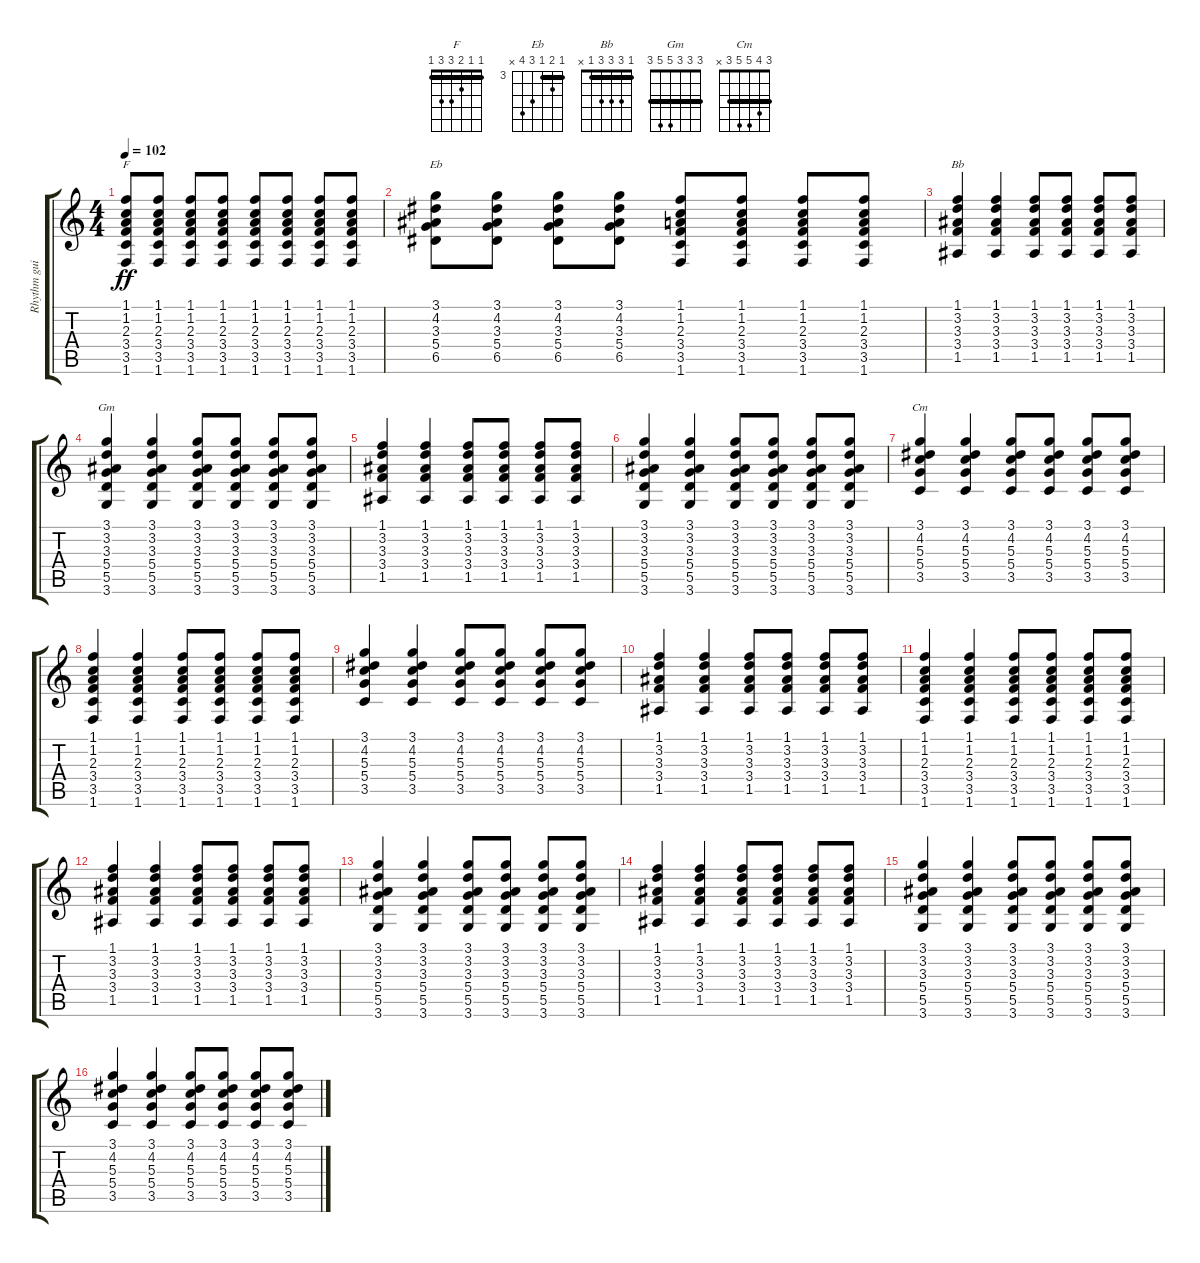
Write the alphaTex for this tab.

\track ("Rhythm guitar" "Rhythm gui") {instrument acousticguitarsteel}
\staff {score tabs}
\tuning (E4 B3 G3 D3 A2 E2) {hide}
\chord ("F" 1 1 2 3 3 1) {barre 1}
\chord ("Eb" 3 4 3 5 6 x) {firstfret 3 barre 3}
\chord ("Bb" 1 3 3 3 1 x) {barre 1}
\chord ("Gm" 3 3 3 5 5 3) {barre 3}
\chord ("Cm" 3 4 5 5 3 x) {barre 3}
\ts (4 4)
\tempo 102
\clef g2
\ks c
(1.1 1.2 2.3 3.4 3.5 1.6).8{ch "F" dy ff} (1.1 1.2 2.3 3.4 3.5 1.6).8 (1.1 1.2 2.3 3.4 3.5 1.6).8 (1.1 1.2 2.3 3.4 3.5 1.6).8 (1.1 1.2 2.3 3.4 3.5 1.6).8 (1.1 1.2 2.3 3.4 3.5 1.6).8 (1.1 1.2 2.3 3.4 3.5 1.6).8 (1.1 1.2 2.3 3.4 3.5 1.6).8 |
(3.1 4.2 3.3 5.4 6.5).8{ch "Eb"} (3.1 4.2 3.3 5.4 6.5).8 (3.1 4.2 3.3 5.4 6.5).8 (3.1 4.2 3.3 5.4 6.5).8 (1.1 1.2 2.3 3.4 3.5 1.6).8 (1.1 1.2 2.3 3.4 3.5 1.6).8 (1.1 1.2 2.3 3.4 3.5 1.6).8 (1.1 1.2 2.3 3.4 3.5 1.6).8 |
(1.1 3.2 3.3 3.4 1.5).4{ch "Bb"} (1.1 3.2 3.3 3.4 1.5).4 (1.1 3.2 3.3 3.4 1.5).8 (1.1 3.2 3.3 3.4 1.5).8 (1.1 3.2 3.3 3.4 1.5).8 (1.1 3.2 3.3 3.4 1.5).8 |
(3.1 3.2 3.3 5.4 5.5 3.6).4{ch "Gm"} (3.1 3.2 3.3 5.4 5.5 3.6).4 (3.1 3.2 3.3 5.4 5.5 3.6).8 (3.1 3.2 3.3 5.4 5.5 3.6).8 (3.1 3.2 3.3 5.4 5.5 3.6).8 (3.1 3.2 3.3 5.4 5.5 3.6).8 |
(1.1 3.2 3.3 3.4 1.5).4 (1.1 3.2 3.3 3.4 1.5).4 (1.1 3.2 3.3 3.4 1.5).8 (1.1 3.2 3.3 3.4 1.5).8 (1.1 3.2 3.3 3.4 1.5).8 (1.1 3.2 3.3 3.4 1.5).8 |
(3.1 3.2 3.3 5.4 5.5 3.6).4 (3.1 3.2 3.3 5.4 5.5 3.6).4 (3.1 3.2 3.3 5.4 5.5 3.6).8 (3.1 3.2 3.3 5.4 5.5 3.6).8 (3.1 3.2 3.3 5.4 5.5 3.6).8 (3.1 3.2 3.3 5.4 5.5 3.6).8 |
(3.1 4.2 5.3 5.4 3.5).4{ch "Cm"} (3.1 4.2 5.3 5.4 3.5).4 (3.1 4.2 5.3 5.4 3.5).8 (3.1 4.2 5.3 5.4 3.5).8 (3.1 4.2 5.3 5.4 3.5).8 (3.1 4.2 5.3 5.4 3.5).8 |
(1.1 1.2 2.3 3.4 3.5 1.6).4 (1.1 1.2 2.3 3.4 3.5 1.6).4 (1.1 1.2 2.3 3.4 3.5 1.6).8 (1.1 1.2 2.3 3.4 3.5 1.6).8 (1.1 1.2 2.3 3.4 3.5 1.6).8 (1.1 1.2 2.3 3.4 3.5 1.6).8 |
(3.1 4.2 5.3 5.4 3.5).4 (3.1 4.2 5.3 5.4 3.5).4 (3.1 4.2 5.3 5.4 3.5).8 (3.1 4.2 5.3 5.4 3.5).8 (3.1 4.2 5.3 5.4 3.5).8 (3.1 4.2 5.3 5.4 3.5).8 |
(1.1 3.2 3.3 3.4 1.5).4 (1.1 3.2 3.3 3.4 1.5).4 (1.1 3.2 3.3 3.4 1.5).8 (1.1 3.2 3.3 3.4 1.5).8 (1.1 3.2 3.3 3.4 1.5).8 (1.1 3.2 3.3 3.4 1.5).8 |
(1.1 1.2 2.3 3.4 3.5 1.6).4 (1.1 1.2 2.3 3.4 3.5 1.6).4 (1.1 1.2 2.3 3.4 3.5 1.6).8 (1.1 1.2 2.3 3.4 3.5 1.6).8 (1.1 1.2 2.3 3.4 3.5 1.6).8 (1.1 1.2 2.3 3.4 3.5 1.6).8 |
(1.1 3.2 3.3 3.4 1.5).4 (1.1 3.2 3.3 3.4 1.5).4 (1.1 3.2 3.3 3.4 1.5).8 (1.1 3.2 3.3 3.4 1.5).8 (1.1 3.2 3.3 3.4 1.5).8 (1.1 3.2 3.3 3.4 1.5).8 |
(3.1 3.2 3.3 5.4 5.5 3.6).4 (3.1 3.2 3.3 5.4 5.5 3.6).4 (3.1 3.2 3.3 5.4 5.5 3.6).8 (3.1 3.2 3.3 5.4 5.5 3.6).8 (3.1 3.2 3.3 5.4 5.5 3.6).8 (3.1 3.2 3.3 5.4 5.5 3.6).8 |
(1.1 3.2 3.3 3.4 1.5).4 (1.1 3.2 3.3 3.4 1.5).4 (1.1 3.2 3.3 3.4 1.5).8 (1.1 3.2 3.3 3.4 1.5).8 (1.1 3.2 3.3 3.4 1.5).8 (1.1 3.2 3.3 3.4 1.5).8 |
(3.1 3.2 3.3 5.4 5.5 3.6).4 (3.1 3.2 3.3 5.4 5.5 3.6).4 (3.1 3.2 3.3 5.4 5.5 3.6).8 (3.1 3.2 3.3 5.4 5.5 3.6).8 (3.1 3.2 3.3 5.4 5.5 3.6).8 (3.1 3.2 3.3 5.4 5.5 3.6).8 |
(3.1 4.2 5.3 5.4 3.5).4 (3.1 4.2 5.3 5.4 3.5).4 (3.1 4.2 5.3 5.4 3.5).8 (3.1 4.2 5.3 5.4 3.5).8 (3.1 4.2 5.3 5.4 3.5).8 (3.1 4.2 5.3 5.4 3.5).8
